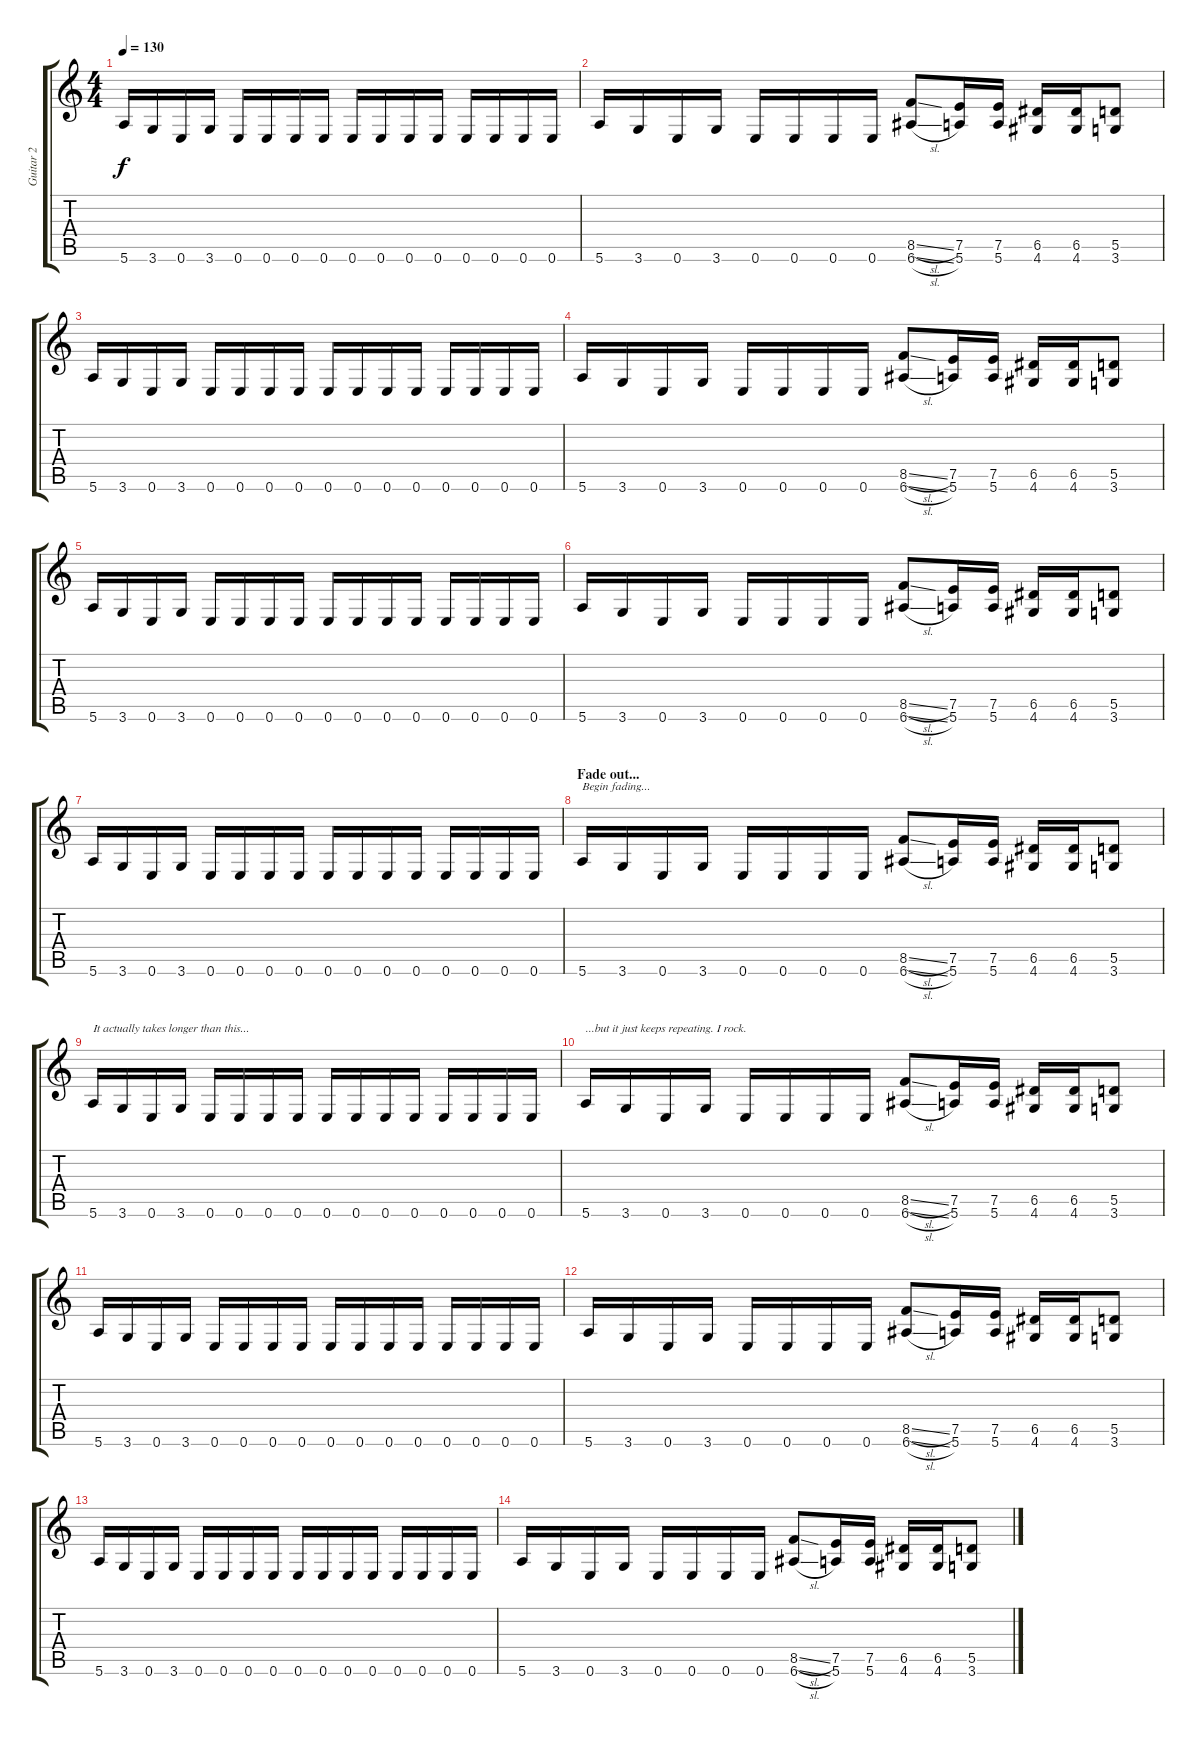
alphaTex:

\track ("Guitar 2" "Guitar 2") {instrument distortionguitar}
\staff {score tabs}
\tuning (E4 B3 G3 D3 A2 E2) {hide}
\ts (4 4)
\tempo 130
\clef g2
\ks c
5.6.16{dy f} 3.6.16 0.6.16 3.6.16 0.6.16 0.6.16 0.6.16 0.6.16 0.6.16 0.6.16 0.6.16 0.6.16 0.6.16 0.6.16 0.6.16 0.6.16 |
5.6.16 3.6.16 0.6.16 3.6.16 0.6.16 0.6.16 0.6.16 0.6.16 (8.5{sl} 6.6{sl}).8 (7.5 5.6).16 (7.5 5.6).16 (6.5 4.6).16 (6.5 4.6).16 (5.5 3.6).8 |
5.6.16 3.6.16 0.6.16 3.6.16 0.6.16 0.6.16 0.6.16 0.6.16 0.6.16 0.6.16 0.6.16 0.6.16 0.6.16 0.6.16 0.6.16 0.6.16 |
5.6.16 3.6.16 0.6.16 3.6.16 0.6.16 0.6.16 0.6.16 0.6.16 (8.5{sl} 6.6{sl}).8 (7.5 5.6).16 (7.5 5.6).16 (6.5 4.6).16 (6.5 4.6).16 (5.5 3.6).8 |
5.6.16 3.6.16 0.6.16 3.6.16 0.6.16 0.6.16 0.6.16 0.6.16 0.6.16 0.6.16 0.6.16 0.6.16 0.6.16 0.6.16 0.6.16 0.6.16 |
5.6.16 3.6.16 0.6.16 3.6.16 0.6.16 0.6.16 0.6.16 0.6.16 (8.5{sl} 6.6{sl}).8 (7.5 5.6).16 (7.5 5.6).16 (6.5 4.6).16 (6.5 4.6).16 (5.5 3.6).8 |
5.6.16 3.6.16 0.6.16 3.6.16 0.6.16 0.6.16 0.6.16 0.6.16 0.6.16 0.6.16 0.6.16 0.6.16 0.6.16 0.6.16 0.6.16 0.6.16 |
\section ("" "Fade out...")
5.6.16{txt "Begin fading..."} 3.6.16 0.6.16 3.6.16 0.6.16 0.6.16 0.6.16 0.6.16 (8.5{sl} 6.6{sl}).8 (7.5 5.6).16 (7.5 5.6).16 (6.5 4.6).16 (6.5 4.6).16 (5.5 3.6).8 |
5.6.16{txt "It actually takes longer than this..."} 3.6.16 0.6.16 3.6.16 0.6.16 0.6.16 0.6.16 0.6.16 0.6.16 0.6.16 0.6.16 0.6.16 0.6.16 0.6.16 0.6.16 0.6.16 |
5.6.16{txt "...but it just keeps repeating. I rock."} 3.6.16 0.6.16 3.6.16 0.6.16 0.6.16 0.6.16 0.6.16 (8.5{sl} 6.6{sl}).8 (7.5 5.6).16 (7.5 5.6).16 (6.5 4.6).16 (6.5 4.6).16 (5.5 3.6).8 |
5.6.16 3.6.16 0.6.16 3.6.16 0.6.16 0.6.16 0.6.16 0.6.16 0.6.16 0.6.16 0.6.16 0.6.16 0.6.16 0.6.16 0.6.16 0.6.16 |
5.6.16 3.6.16 0.6.16 3.6.16 0.6.16 0.6.16 0.6.16 0.6.16 (8.5{sl} 6.6{sl}).8 (7.5 5.6).16 (7.5 5.6).16 (6.5 4.6).16 (6.5 4.6).16 (5.5 3.6).8 |
5.6.16 3.6.16 0.6.16 3.6.16 0.6.16 0.6.16 0.6.16 0.6.16 0.6.16 0.6.16 0.6.16 0.6.16 0.6.16 0.6.16 0.6.16 0.6.16 |
5.6.16 3.6.16 0.6.16 3.6.16 0.6.16 0.6.16 0.6.16 0.6.16 (8.5{sl} 6.6{sl}).8 (7.5 5.6).16 (7.5 5.6).16 (6.5 4.6).16 (6.5 4.6).16 (5.5 3.6).8
